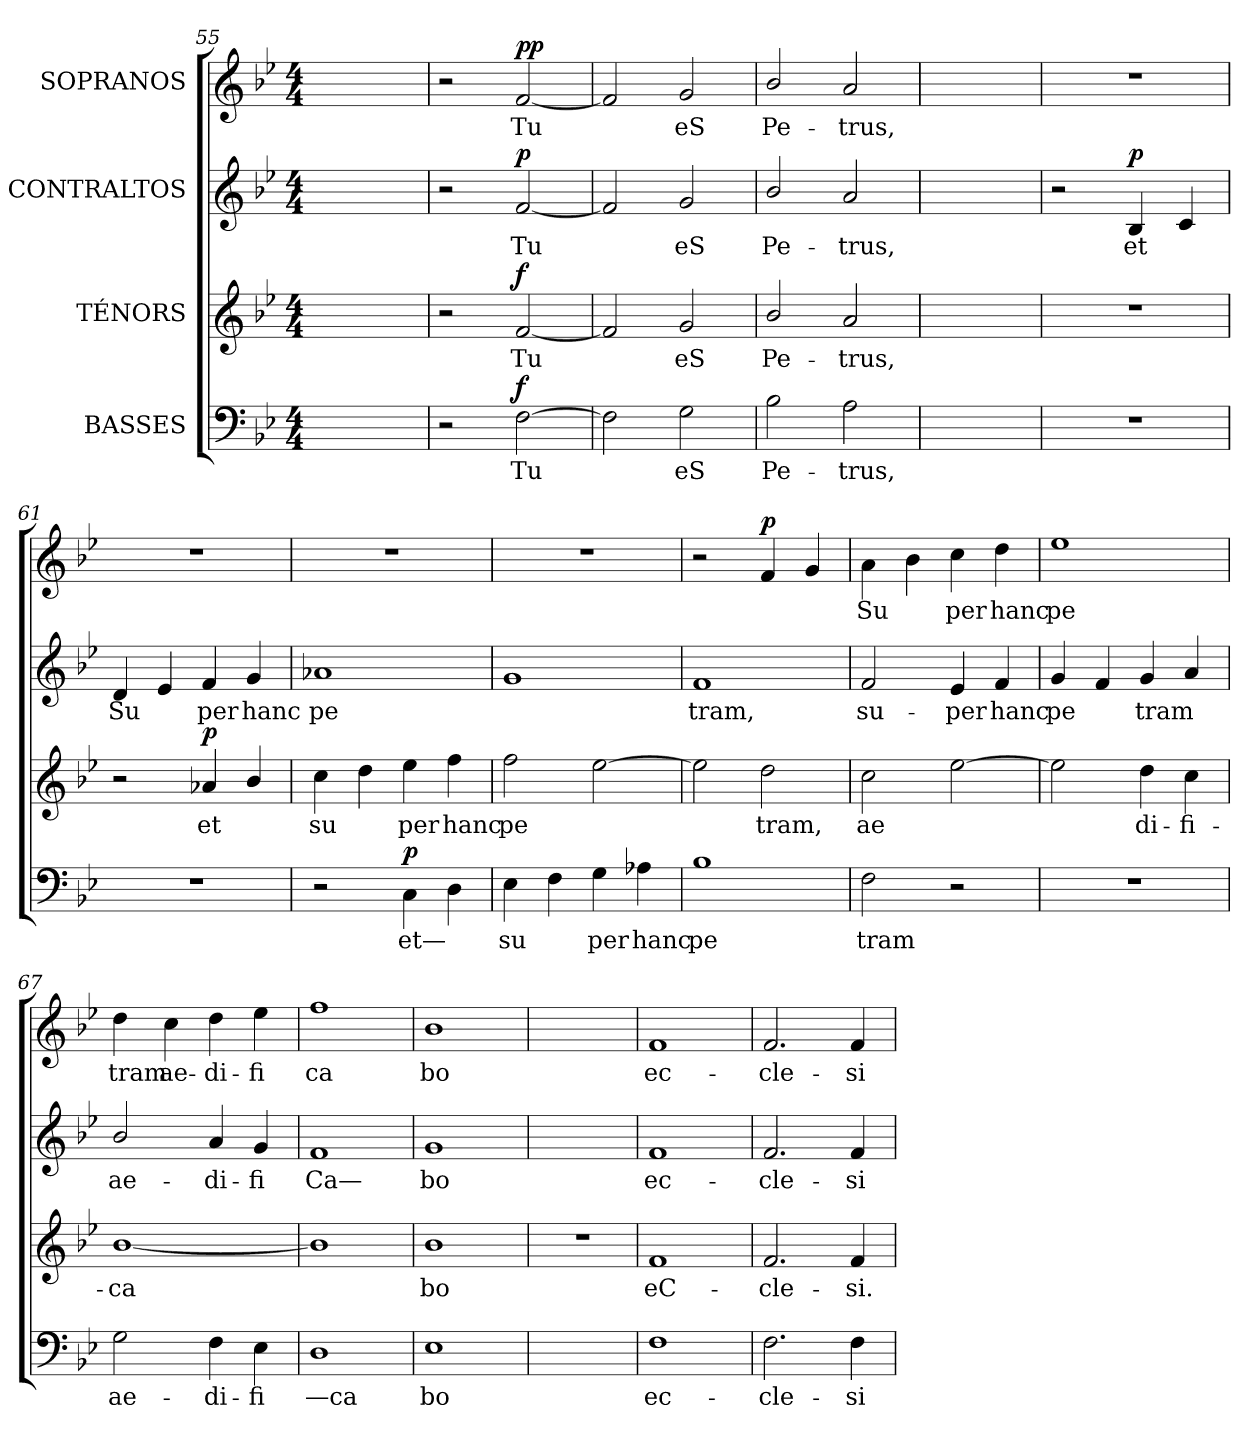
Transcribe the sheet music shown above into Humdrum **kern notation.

**kern	**text	**dynam	**kern	**text	**dynam	**kern	**text	**dynam	**kern	**text	**dynam
*part4	*part4	*part4	*part3	*part3	*part3	*part2	*part2	*part2	*part1	*part1	*part1
*staff4	*staff4	*staff4	*staff3	*staff3	*staff3	*staff2	*staff2	*staff2	*staff1	*staff1	*staff1
*I"BASSES	*	*	*I"TÉNORS	*	*	*I"CONTRALTOS	*	*	*I"SOPRANOS	*	*
!!LO:PB:g=z
*clefF4	*	*	*clefG2	*	*	*clefG2	*	*	*clefG2	*	*
*k[b-e-]	*	*	*k[b-e-]	*	*	*k[b-e-]	*	*	*k[b-e-]	*	*
*M4/4	*	*	*M4/4	*	*	*M4/4	*	*	*M4/4	*	*
=55	=55	=55	=55	=55	=55	=55	=55	=55	=55	=55	=55
1ryy	.	.	1ryy	.	.	1ryy	.	.	1ryy	.	.
=56	=56	=56	=56	=56	=56	=56	=56	=56	=56	=56	=56
2r	.	.	2r	.	.	2r	.	.	2r	.	.
!	!	!LO:DY:a	!	!	!LO:DY:a	!	!	!LO:DY:a	!	!	!LO:DY:a
[2Fi\	Tu	f	[2fi/	Tu	f	[2fi/	Tu	p	[2fi/	Tu	pp
=57	=57	=57	=57	=57	=57	=57	=57	=57	=57	=57	=57
2Fi\]	.	.	2fi/]	.	.	2fi/]	.	.	2fi/]	.	.
2Gi\	eS	.	2gi/	eS	.	2gi/	eS	.	2gi/	eS	.
=58	=58	=58	=58	=58	=58	=58	=58	=58	=58	=58	=58
2B-i\	Pe-	.	2b-i/	Pe-	.	2b-i/	Pe-	.	2b-i/	Pe-	.
2Ai\	trus,	.	2ai/	trus,	.	2ai/	trus,	.	2ai/	trus,	.
=59	=59	=59	=59	=59	=59	=59	=59	=59	=59	=59	=59
1ryy	.	.	1ryy	.	.	1ryy	.	.	1ryy	.	.
=60	=60	=60	=60	=60	=60	=60	=60	=60	=60	=60	=60
1r	.	.	1r	.	.	2r	.	.	1r	.	.
!	!	!	!	!	!	!	!	!LO:DY:a	!	!	!
.	.	.	.	.	.	4B-i/	et	p	.	.	.
.	.	.	.	.	.	4ci/	.	.	.	.	.
!!LO:LB:g=z
=61	=61	=61	=61	=61	=61	=61	=61	=61	=61	=61	=61
1r	.	.	2r	.	.	4di/	Su	.	1r	.	.
.	.	.	.	.	.	4e-i/	.	.	.	.	.
!	!	!	!	!	!LO:DY:a	!	!	!	!	!	!
.	.	.	4a-Xi/	et	p	4fi/	per	.	.	.	.
.	.	.	4b-i/	.	.	4gi/	hanc	.	.	.	.
=62	=62	=62	=62	=62	=62	=62	=62	=62	=62	=62	=62
2r	.	.	4cci\	su	.	1a-Xi/	pe	.	1r	.	.
.	.	.	4ddi\	.	.	.	.	.	.	.	.
!	!	!LO:DY:a	!	!	!	!	!	!	!	!	!
4Ci\	et—	p	4ee-i\	per	.	.	.	.	.	.	.
4Di\	.	.	4ffi\	hanc	.	.	.	.	.	.	.
=63	=63	=63	=63	=63	=63	=63	=63	=63	=63	=63	=63
4E-i\	su	.	2ffi\	pe	.	1gi/	.	.	1r	.	.
4Fi\	--	.	.	.	.	.	.	.	.	.	.
4Gi\	per	.	[2ee-i\	.	.	.	.	.	.	.	.
4A-Xi\	hanc	.	.	.	.	.	.	.	.	.	.
=64	=64	=64	=64	=64	=64	=64	=64	=64	=64	=64	=64
1B-i/	pe	.	2ee-i\]	.	.	1fi/	tram,	.	2r	.	.
!	!	!	!	!	!	!	!	!	!	!	!LO:DY:a
.	.	.	2ddi\	tram,	.	.	.	.	4fi/	.	p
.	.	.	.	.	.	.	.	.	4gi/	.	.
!!LO:LB:g=z
=65	=65	=65	=65	=65	=65	=65	=65	=65	=65	=65	=65
2Fi\	tram	.	2cci\	ae	.	2fi/	su-	.	4ai\	Su	.
.	.	.	.	.	.	.	.	.	4b-i\	--	.
2r	.	.	[2ee-i\	.	.	4e-i/	per	.	4cci\	per	.
.	.	.	.	.	.	4fi/	hanc	.	4ddi\	hanc	.
=66	=66	=66	=66	=66	=66	=66	=66	=66	=66	=66	=66
1r	.	.	2ee-i\]	.	.	4gi/	pe	.	1ee-i/	pe	.
.	.	.	.	.	.	4fi/	--	.	.	.	.
.	.	.	4ddi\	di-	.	4gi/	tram	.	.	.	.
.	.	.	4cci\	fi-	.	4ai/	.	.	.	.	.
=67	=67	=67	=67	=67	=67	=67	=67	=67	=67	=67	=67
2Gi\	ae-	.	[1b-i/	са	.	2b-i/	ae-	.	4ddi\	tram	.
.	.	.	.	.	.	.	.	.	4cci\	ae-	.
4Fi\	di-	.	.	.	.	4ai/	di-	.	4ddi\	di-	.
4E-i\	fi	.	.	.	.	4gi/	fi	.	4ee-i\	fi	.
=68	=68	=68	=68	=68	=68	=68	=68	=68	=68	=68	=68
1Di/	—са	.	1b-i/]	.	.	1fi/	Са—	.	1ffi/	са	.
=69	=69	=69	=69	=69	=69	=69	=69	=69	=69	=69	=69
1E-i/	bo	.	1b-i/	bo	.	1gi/	bo	.	1b-i/	bo	.
!!LO:PB:g=z
=70	=70	=70	=70	=70	=70	=70	=70	=70	=70	=70	=70
1ryy	.	.	1r	.	.	1ryy	.	.	1ryy	.	.
=71	=71	=71	=71	=71	=71	=71	=71	=71	=71	=71	=71
1Fi/	ec-	.	1fi/	eC-	.	1fi/	eс-	.	1fi/	eс-	.
=72	=72	=72	=72	=72	=72	=72	=72	=72	=72	=72	=72
2.Fi\	cle-	.	2.fi/	cle-	.	2.fi/	cle-	.	2.fi/	cle-	.
4Fi\	si-	.	4fi/	si.	.	4fi/	si	.	4fi/	si-	.
=	=	=	=	=	=	=	=	=	=	=	=
*-	*-	*-	*-	*-	*-	*-	*-	*-	*-	*-	*-
